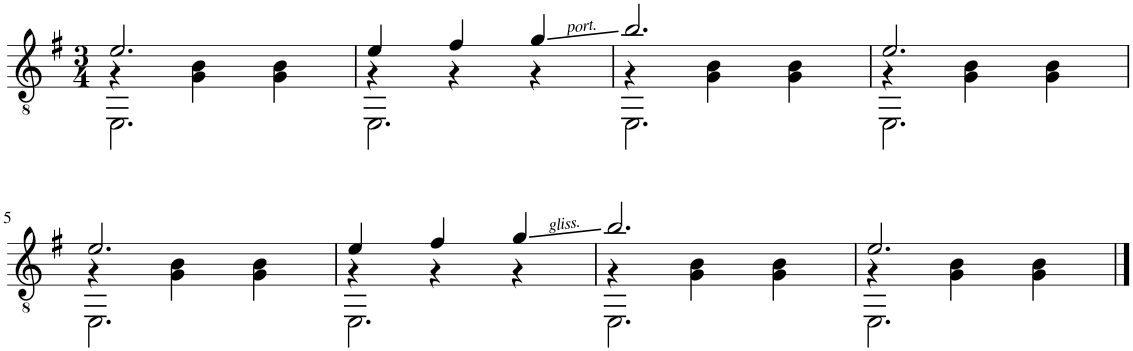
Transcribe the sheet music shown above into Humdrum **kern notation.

**kern
*part1
*staff1
*I"Classical Guitar
*I'Guit.
*clefGv2
*k[f#]
*M3/4
=1
*^
*	*^
2.e/	4r	2.EE\
.	4G\ 4B\	.
.	4G\ 4B\	.
=2	=2	=2
4e/	4r	2.EE\
4f#/	4r	.
4g/	4r	.
=3	=3	=3
2.b/	4r	2.EE\
.	4G\ 4B\	.
.	4G\ 4B\	.
=4	=4	=4
2.e/	4r	2.EE\
.	4G\ 4B\	.
.	4G\ 4B\	.
!!LO:LB:g=z	!!	!!
=5	=5	=5
2.e/	4r	2.EE\
.	4G\ 4B\	.
.	4G\ 4B\	.
=6	=6	=6
4e/	4r	2.EE\
4f#/	4r	.
4g/	4r	.
=7	=7	=7
2.b/	4r	2.EE\
.	4G\ 4B\	.
.	4G\ 4B\	.
=8	=8	=8
2.e/	4r	2.EE\
.	4G\ 4B\	.
.	4G\ 4B\	.
*v	*v	*v
==
*-
